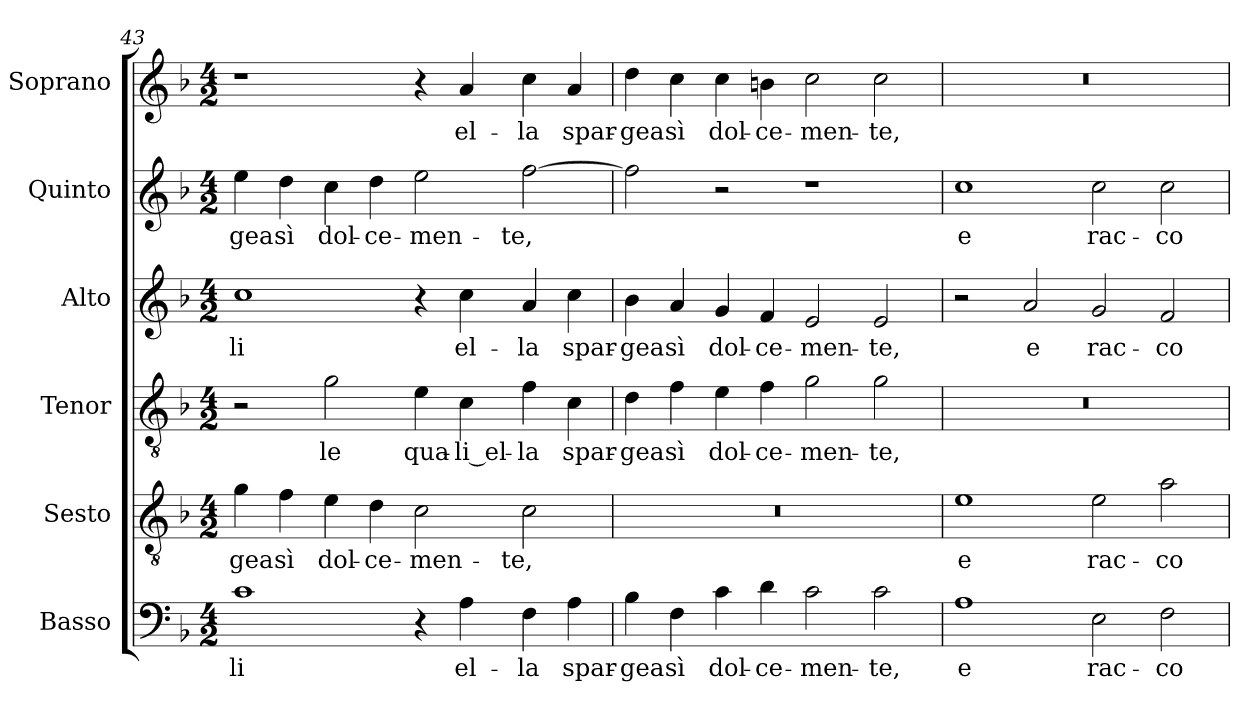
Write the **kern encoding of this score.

**kern	**text	**kern	**text	**kern	**text	**kern	**text	**kern	**text	**kern	**text
*part6	*part6	*part5	*part5	*part4	*part4	*part3	*part3	*part2	*part2	*part1	*part1
*staff6	*staff6	*staff5	*staff5	*staff4	*staff4	*staff3	*staff3	*staff2	*staff2	*staff1	*staff1
*I"Basso	*	*I"Sesto	*	*I"Tenor	*	*I"Alto	*	*I"Quinto	*	*I"Soprano	*
*	*	*I'T.	*	*I'T.	*	*I'A.	*	*	*	*I'Sop.	*
*clefF4	*	*clefGv2	*	*clefGv2	*	*clefG2	*	*clefG2	*	*clefG2	*
*	*	*ITrd7c12	*	*ITrd7c12	*	*	*	*	*	*	*
*k[b-]	*	*k[b-]	*	*k[b-]	*	*k[b-]	*	*k[b-]	*	*k[b-]	*
*F:	*	*F:	*	*F:	*	*F:	*	*F:	*	*F:	*
*M4/2	*	*M4/2	*	*M4/2	*	*M4/2	*	*M4/2	*	*M4/2	*
=43	=43	=43	=43	=43	=43	=43	=43	=43	=43	=43	=43
!	!LO:LY:b:color=#000000	!	!	!	!	!	!	!	!	!	!
!	!	!	!LO:LY:b:color=#000000	!	!	!	!	!	!	!	!
!	!	!	!	!	!	!	!LO:LY:b:color=#000000	!	!	!	!
!	!	!	!	!	!	!	!	!	!LO:LY:b:color=#000000	!	!
1ci	-li	4Gi\	-gea	2r	.	1cci	-li	4eei\	-gea	1r	.
!	!	!	!LO:LY:b:color=#000000	!	!	!	!	!	!	!	!
!	!	!	!	!	!	!	!	!	!LO:LY:b:color=#000000	!	!
.	.	4Fi\	sì	.	.	.	.	4ddi\	sì	.	.
!	!	!	!LO:LY:b:color=#000000	!	!	!	!	!	!	!	!
!	!	!	!	!	!LO:LY:b:color=#000000	!	!	!	!	!	!
!	!	!	!	!	!	!	!	!	!LO:LY:b:color=#000000	!	!
.	.	4Ei\	dol-	2Gi\	le	.	.	4cci\	dol-	.	.
!	!	!	!LO:LY:b:color=#000000	!	!	!	!	!	!	!	!
!	!	!	!	!	!	!	!	!	!LO:LY:b:color=#000000	!	!
.	.	4Di\	-ce-	.	.	.	.	4ddi\	-ce-	.	.
!	!	!	!LO:LY:b:color=#000000	!	!	!	!	!	!	!	!
!	!	!	!	!	!LO:LY:b:color=#000000	!	!	!	!	!	!
!	!	!	!	!	!	!	!	!	!LO:LY:b:color=#000000	!	!
4r	.	2Ci\	-men-	4Ei\	qua-	4r	.	2eei\	-men-	4r	.
!	!LO:LY:b:color=#000000	!	!	!	!	!	!	!	!	!	!
!	!	!	!	!	!LO:LY:b:color=#000000	!	!	!	!	!	!
!	!	!	!	!	!	!	!LO:LY:b:color=#000000	!	!	!	!
!	!	!	!	!	!	!	!	!	!	!	!LO:LY:b:color=#000000
4Ai\	el-	.	.	4Ci\	-li_el-	4cci\	el-	.	.	4ai/	el-
!	!LO:LY:b:color=#000000	!	!	!	!	!	!	!	!	!	!
!	!	!	!LO:LY:b:color=#000000	!	!	!	!	!	!	!	!
!	!	!	!	!	!LO:LY:b:color=#000000	!	!	!	!	!	!
!	!	!	!	!	!	!	!LO:LY:b:color=#000000	!	!	!	!
!	!	!	!	!	!	!	!	!	!LO:LY:b:color=#000000	!	!
!	!	!	!	!	!	!	!	!	!	!	!LO:LY:b:color=#000000
4Fi\	-la	2Ci\	-te,	4Fi\	-la	4ai/	-la	[2ffi\	-te,	4cci\	-la
!	!LO:LY:b:color=#000000	!	!	!	!	!	!	!	!	!	!
!	!	!	!	!	!LO:LY:b:color=#000000	!	!	!	!	!	!
!	!	!	!	!	!	!	!LO:LY:b:color=#000000	!	!	!	!
!	!	!	!	!	!	!	!	!	!	!	!LO:LY:b:color=#000000
4Ai\	spar-	.	.	4Ci\	spar-	4cci\	spar-	.	.	4ai/	spar-
=44	=44	=44	=44	=44	=44	=44	=44	=44	=44	=44	=44
!	!LO:LY:b:color=#000000	!LO:N:vis=1	!	!	!	!	!	!	!	!	!
!	!	!	!	!	!LO:LY:b:color=#000000	!	!	!	!	!	!
!	!	!	!	!	!	!	!LO:LY:b:color=#000000	!	!	!	!
!	!	!	!	!	!	!	!	!	!	!	!LO:LY:b:color=#000000
4B-i\	-gea	0r	.	4Di\	-gea	4b-i\	-gea	2ffi\]	.	4ddi\	-gea
!	!LO:LY:b:color=#000000	!	!	!	!	!	!	!	!	!	!
!	!	!	!	!	!LO:LY:b:color=#000000	!	!	!	!	!	!
!	!	!	!	!	!	!	!LO:LY:b:color=#000000	!	!	!	!
!	!	!	!	!	!	!	!	!	!	!	!LO:LY:b:color=#000000
4Fi\	sì	.	.	4Fi\	sì	4ai/	sì	.	.	4cci\	sì
!	!LO:LY:b:color=#000000	!	!	!	!	!	!	!	!	!	!
!	!	!	!	!	!LO:LY:b:color=#000000	!	!	!	!	!	!
!	!	!	!	!	!	!	!LO:LY:b:color=#000000	!	!	!	!
!	!	!	!	!	!	!	!	!	!	!	!LO:LY:b:color=#000000
4ci\	dol-	.	.	4Ei\	dol-	4gi/	dol-	2r	.	4cci\	dol-
!	!LO:LY:b:color=#000000	!	!	!	!	!	!	!	!	!	!
!	!	!	!	!	!LO:LY:b:color=#000000	!	!	!	!	!	!
!	!	!	!	!	!	!	!LO:LY:b:color=#000000	!	!	!	!
!	!	!	!	!	!	!	!	!	!	!	!LO:LY:b:color=#000000
4di\	-ce-	.	.	4Fi\	-ce-	4fi/	-ce-	.	.	4bni\	-ce-
!	!LO:LY:b:color=#000000	!	!	!	!	!	!	!	!	!	!
!	!	!	!	!	!LO:LY:b:color=#000000	!	!	!	!	!	!
!	!	!	!	!	!	!	!LO:LY:b:color=#000000	!	!	!	!
!	!	!	!	!	!	!	!	!	!	!	!LO:LY:b:color=#000000
2ci\	-men-	.	.	2Gi\	-men-	2ei/	-men-	1r	.	2cci\	-men-
!	!LO:LY:b:color=#000000	!	!	!	!	!	!	!	!	!	!
!	!	!	!	!	!LO:LY:b:color=#000000	!	!	!	!	!	!
!	!	!	!	!	!	!	!LO:LY:b:color=#000000	!	!	!	!
!	!	!	!	!	!	!	!	!	!	!	!LO:LY:b:color=#000000
2ci\	-te,	.	.	2Gi\	-te,	2ei/	-te,	.	.	2cci\	-te,
=45	=45	=45	=45	=45	=45	=45	=45	=45	=45	=45	=45
!	!LO:LY:b:color=#000000	!	!	!	!	!	!	!	!	!	!
!	!	!	!LO:LY:b:color=#000000	!LO:N:vis=1	!	!	!	!	!	!	!
!	!	!	!	!	!	!	!	!	!LO:LY:b:color=#000000	!LO:N:vis=1	!
1Ai	e	1Ei	e	0r	.	2r	.	1cci	e	0r	.
!	!	!	!	!	!	!	!LO:LY:b:color=#000000	!	!	!	!
.	.	.	.	.	.	2ai/	e	.	.	.	.
!	!LO:LY:b:color=#000000	!	!	!	!	!	!	!	!	!	!
!	!	!	!LO:LY:b:color=#000000	!	!	!	!	!	!	!	!
!	!	!	!	!	!	!	!LO:LY:b:color=#000000	!	!	!	!
!	!	!	!	!	!	!	!	!	!LO:LY:b:color=#000000	!	!
2Ei\	rac-	2Ei\	rac-	.	.	2gi/	rac-	2cci\	rac-	.	.
!	!LO:LY:b:color=#000000	!	!	!	!	!	!	!	!	!	!
!	!	!	!LO:LY:b:color=#000000	!	!	!	!	!	!	!	!
!	!	!	!	!	!	!	!LO:LY:b:color=#000000	!	!	!	!
!	!	!	!	!	!	!	!	!	!LO:LY:b:color=#000000	!	!
2Fi\	-co-	2Ai\	-co-	.	.	2fi/	-co-	2cci\	-co-	.	.
=	=	=	=	=	=	=	=	=	=	=	=
*-	*-	*-	*-	*-	*-	*-	*-	*-	*-	*-	*-
